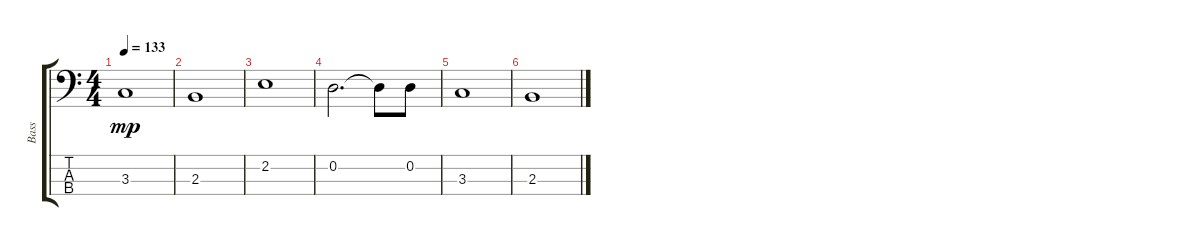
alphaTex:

\track ("Bass" "Bass") {instrument electricbasspick}
\staff {score tabs}
\tuning (G2 D2 A1 E1) {hide}
\ts (4 4)
\tempo 133
\clef f4
\ks c
3.3.1{dy mp} |
2.3.1 |
2.2.1 |
0.2.2{d} 0.2{t}.8 0.2.8 |
3.3.1 |
2.3.1
